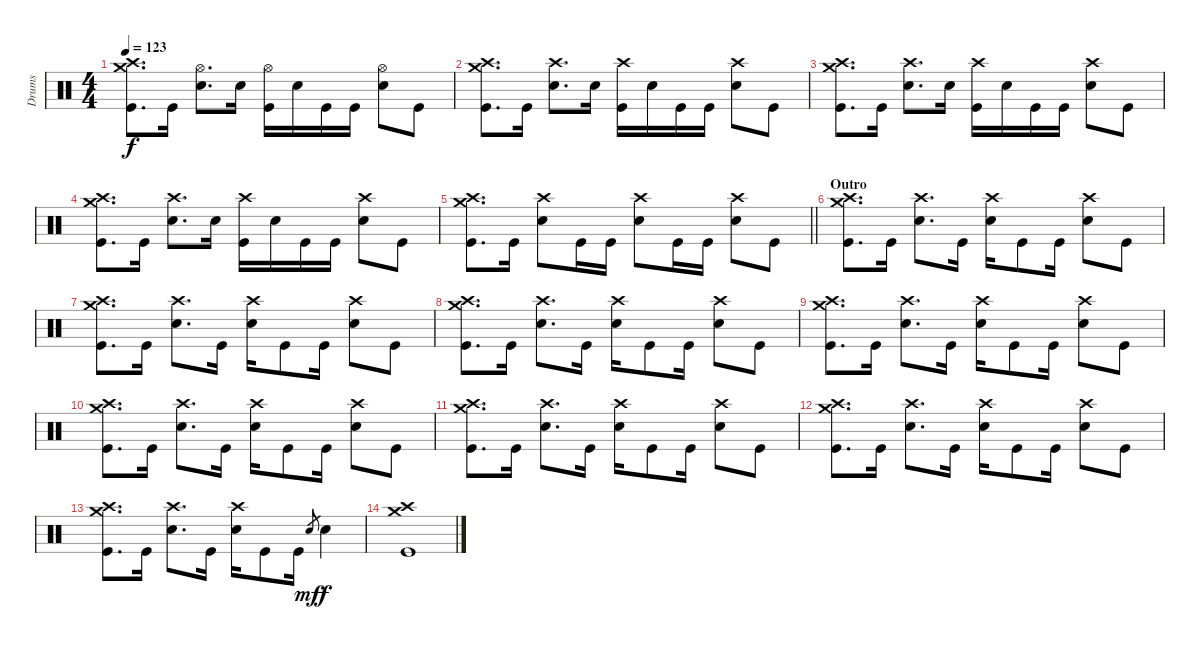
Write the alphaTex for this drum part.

\track ("Drums" "Drums") {instrument percussion}
\staff {score}
\articulation defaults
\ts (4 4)
\tempo 123
\clef neutral
\ks c
("Crash medium (hit)" "Crash high (hit)" "Kick (hit)").8{d dy f} "Kick (hit)".16 ("Hi-Hat (open)" "Snare (hit) 2").8{d} "Snare (hit) 2".16 ("Hi-Hat (open)" "Kick (hit)").16 "Snare (hit) 2".16 "Kick (hit)".16 "Kick (hit)".16 ("Hi-Hat (open)" "Snare (hit) 2").8 "Kick (hit)".8 |
("Crash medium (hit)" "Crash high (hit)" "Kick (hit)").8{d} "Kick (hit)".16 ("Crash high (hit)" "Snare (hit) 2").8{d} "Snare (hit) 2".16 ("Crash high (hit)" "Kick (hit)").16 "Snare (hit) 2".16 "Kick (hit)".16 "Kick (hit)".16 ("Crash high (hit)" "Snare (hit) 2").8 "Kick (hit)".8 |
("Crash medium (hit)" "Crash high (hit)" "Kick (hit)").8{d} "Kick (hit)".16 ("Crash high (hit)" "Snare (hit) 2").8{d} "Snare (hit) 2".16 ("Crash high (hit)" "Kick (hit)").16 "Snare (hit) 2".16 "Kick (hit)".16 "Kick (hit)".16 ("Crash high (hit)" "Snare (hit) 2").8 "Kick (hit)".8 |
("Crash medium (hit)" "Crash high (hit)" "Kick (hit)").8{d} "Kick (hit)".16 ("Crash high (hit)" "Snare (hit) 2").8{d} "Snare (hit) 2".16 ("Crash high (hit)" "Kick (hit)").16 "Snare (hit) 2".16 "Kick (hit)".16 "Kick (hit)".16 ("Crash high (hit)" "Snare (hit) 2").8 "Kick (hit)".8 |
\barLineRight lightlight
("Crash medium (hit)" "Crash high (hit)" "Kick (hit)").8{d} "Kick (hit)".16 ("Crash high (hit)" "Snare (hit) 2").8 "Kick (hit)".16 "Kick (hit)".16 ("Crash high (hit)" "Snare (hit) 2").8 "Kick (hit)".16 "Kick (hit)".16 ("Crash high (hit)" "Snare (hit) 2").8 "Kick (hit)".8 |
\section ("" "Outro")
("Crash medium (hit)" "Crash high (hit)" "Kick (hit)").8{d} "Kick (hit)".16 ("Crash high (hit)" "Snare (hit) 2").8{d} "Kick (hit)".16 ("Crash high (hit)" "Snare (hit) 2").16 "Kick (hit)".8 "Kick (hit)".16 ("Crash high (hit)" "Snare (hit) 2").8 "Kick (hit)".8 |
("Crash medium (hit)" "Crash high (hit)" "Kick (hit)").8{d} "Kick (hit)".16 ("Crash high (hit)" "Snare (hit) 2").8{d} "Kick (hit)".16 ("Crash high (hit)" "Snare (hit) 2").16 "Kick (hit)".8 "Kick (hit)".16 ("Crash high (hit)" "Snare (hit) 2").8 "Kick (hit)".8 |
("Crash medium (hit)" "Crash high (hit)" "Kick (hit)").8{d} "Kick (hit)".16 ("Crash high (hit)" "Snare (hit) 2").8{d} "Kick (hit)".16 ("Crash high (hit)" "Snare (hit) 2").16 "Kick (hit)".8 "Kick (hit)".16 ("Crash high (hit)" "Snare (hit) 2").8 "Kick (hit)".8 |
("Crash medium (hit)" "Crash high (hit)" "Kick (hit)").8{d} "Kick (hit)".16 ("Crash high (hit)" "Snare (hit) 2").8{d} "Kick (hit)".16 ("Crash high (hit)" "Snare (hit) 2").16 "Kick (hit)".8 "Kick (hit)".16 ("Crash high (hit)" "Snare (hit) 2").8 "Kick (hit)".8 |
("Crash medium (hit)" "Crash high (hit)" "Kick (hit)").8{d} "Kick (hit)".16 ("Crash high (hit)" "Snare (hit) 2").8{d} "Kick (hit)".16 ("Crash high (hit)" "Snare (hit) 2").16 "Kick (hit)".8 "Kick (hit)".16 ("Crash high (hit)" "Snare (hit) 2").8 "Kick (hit)".8 |
("Crash medium (hit)" "Crash high (hit)" "Kick (hit)").8{d} "Kick (hit)".16 ("Crash high (hit)" "Snare (hit) 2").8{d} "Kick (hit)".16 ("Crash high (hit)" "Snare (hit) 2").16 "Kick (hit)".8 "Kick (hit)".16 ("Crash high (hit)" "Snare (hit) 2").8 "Kick (hit)".8 |
("Crash medium (hit)" "Crash high (hit)" "Kick (hit)").8{d} "Kick (hit)".16 ("Crash high (hit)" "Snare (hit) 2").8{d} "Kick (hit)".16 ("Crash high (hit)" "Snare (hit) 2").16 "Kick (hit)".8 "Kick (hit)".16 ("Crash high (hit)" "Snare (hit) 2").8 "Kick (hit)".8 |
("Crash medium (hit)" "Crash high (hit)" "Kick (hit)").8{d} "Kick (hit)".16 ("Crash high (hit)" "Snare (hit) 2").8{d} "Kick (hit)".16 ("Crash high (hit)" "Snare (hit) 2").16 "Kick (hit)".8 "Kick (hit)".16 "Snare (hit) 2".8{gr dy mf} "Snare (hit) 2".4{dy f} |
("Crash medium (hit)" "Crash high (hit)" "Kick (hit)").1
